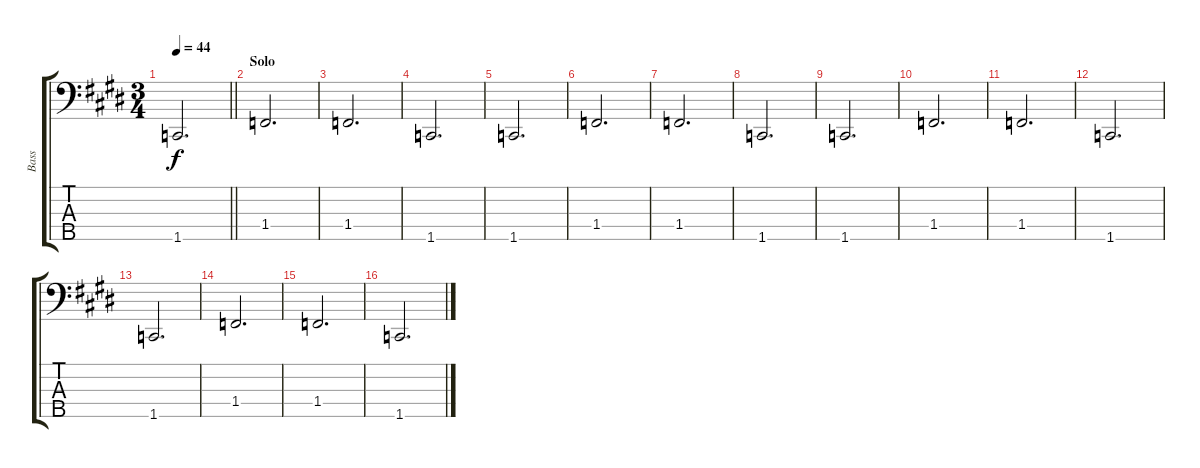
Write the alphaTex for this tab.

\track ("Bass" "Bass") {instrument electricbassfinger}
\staff {score tabs}
\tuning (G2 D2 A1 E1 B0) {hide}
\ts (3 4)
\tempo 44
\clef f4
\barLineRight lightlight
\ks c#minor
1.5.2{d dy f} |
\section ("" "Solo")
1.4.2{d} |
1.4.2{d} |
1.5.2{d} |
1.5.2{d} |
1.4.2{d} |
1.4.2{d} |
1.5.2{d} |
1.5.2{d} |
1.4.2{d} |
1.4.2{d} |
1.5.2{d} |
1.5.2{d} |
1.4.2{d} |
1.4.2{d} |
1.5.2{d}
